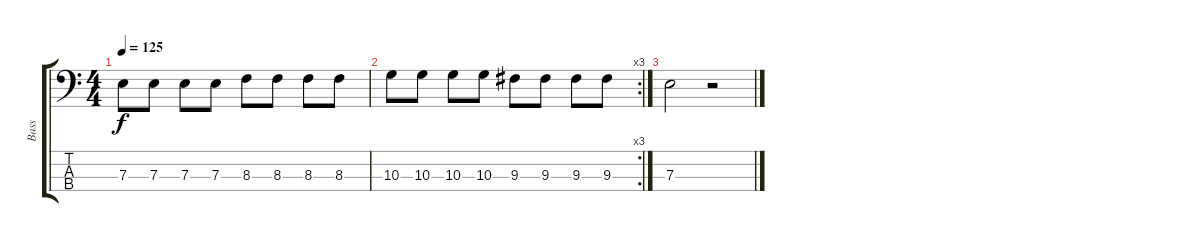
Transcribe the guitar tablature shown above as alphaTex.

\track ("Bass" "Bass") {instrument electricbassfinger}
\staff {score tabs}
\tuning (G2 D2 A1 E1) {hide}
\ts (4 4)
\tempo 125
\clef f4
\ks c
7.3.8{dy f} 7.3.8 7.3.8 7.3.8 8.3.8 8.3.8 8.3.8 8.3.8 |
\rc 3
10.3.8 10.3.8 10.3.8 10.3.8 9.3.8 9.3.8 9.3.8 9.3.8 |
7.3.2 r.2
